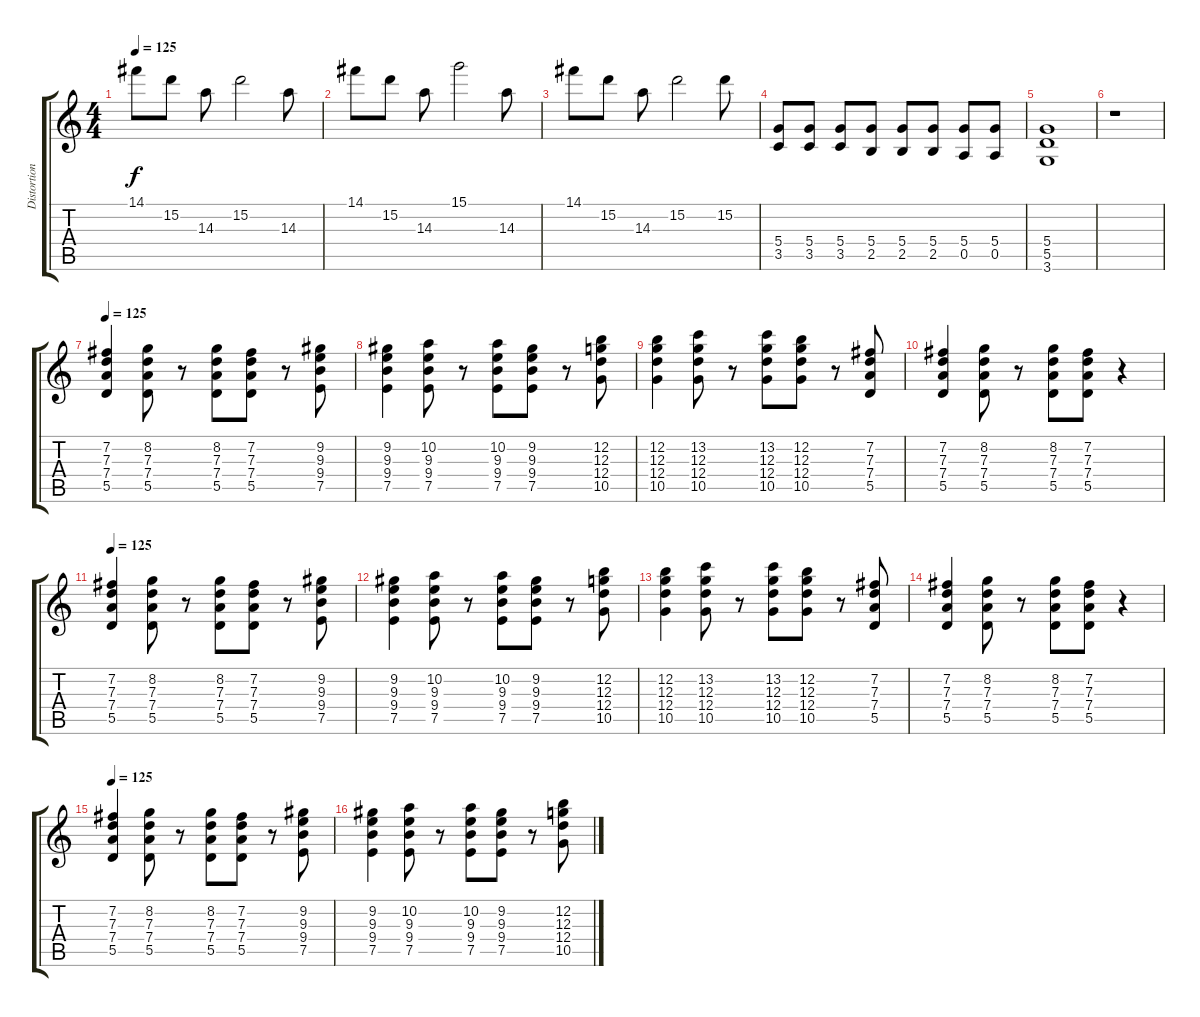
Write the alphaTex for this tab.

\track ("Distortion" "Distortion") {instrument distortionguitar}
\staff {score tabs}
\tuning (E4 B3 G3 D3 A2 E2) {hide}
\ts (4 4)
\tempo 125
\clef g2
\ks c
14.1.8{dy f} 15.2.8 14.3.8 15.2.2 14.3.8 |
14.1.8 15.2.8 14.3.8 15.1.2 14.3.8 |
14.1.8 15.2.8 14.3.8 15.2.2 15.2.8 |
(5.4 3.5).8 (5.4 3.5).8 (5.4 3.5).8 (5.4 2.5).8 (5.4 2.5).8 (5.4 2.5).8 (5.4 0.5).8 (5.4 0.5).8 |
(5.4 5.5 3.6).1 |
r.1 |
\tempo 125
(7.2 7.3 7.4 5.5).4 (8.2 7.3 7.4 5.5).8 r.8 (8.2 7.3 7.4 5.5).8 (7.2 7.3 7.4 5.5).8 r.8 (9.2 9.3 9.4 7.5).8 |
(9.2 9.3 9.4 7.5).4 (10.2 9.3 9.4 7.5).8 r.8 (10.2 9.3 9.4 7.5).8 (9.2 9.3 9.4 7.5).8 r.8 (12.2 12.3 12.4 10.5).8 |
(12.2 12.3 12.4 10.5).4 (13.2 12.3 12.4 10.5).8 r.8 (13.2 12.3 12.4 10.5).8 (12.2 12.3 12.4 10.5).8 r.8 (7.2 7.3 7.4 5.5).8 |
(7.2 7.3 7.4 5.5).4 (8.2 7.3 7.4 5.5).8 r.8 (8.2 7.3 7.4 5.5).8 (7.2 7.3 7.4 5.5).8 r.4 |
\tempo 125
(7.2 7.3 7.4 5.5).4 (8.2 7.3 7.4 5.5).8 r.8 (8.2 7.3 7.4 5.5).8 (7.2 7.3 7.4 5.5).8 r.8 (9.2 9.3 9.4 7.5).8 |
(9.2 9.3 9.4 7.5).4 (10.2 9.3 9.4 7.5).8 r.8 (10.2 9.3 9.4 7.5).8 (9.2 9.3 9.4 7.5).8 r.8 (12.2 12.3 12.4 10.5).8 |
(12.2 12.3 12.4 10.5).4 (13.2 12.3 12.4 10.5).8 r.8 (13.2 12.3 12.4 10.5).8 (12.2 12.3 12.4 10.5).8 r.8 (7.2 7.3 7.4 5.5).8 |
(7.2 7.3 7.4 5.5).4 (8.2 7.3 7.4 5.5).8 r.8 (8.2 7.3 7.4 5.5).8 (7.2 7.3 7.4 5.5).8 r.4 |
\tempo 125
(7.2 7.3 7.4 5.5).4 (8.2 7.3 7.4 5.5).8 r.8 (8.2 7.3 7.4 5.5).8 (7.2 7.3 7.4 5.5).8 r.8 (9.2 9.3 9.4 7.5).8 |
(9.2 9.3 9.4 7.5).4 (10.2 9.3 9.4 7.5).8 r.8 (10.2 9.3 9.4 7.5).8 (9.2 9.3 9.4 7.5).8 r.8 (12.2 12.3 12.4 10.5).8
